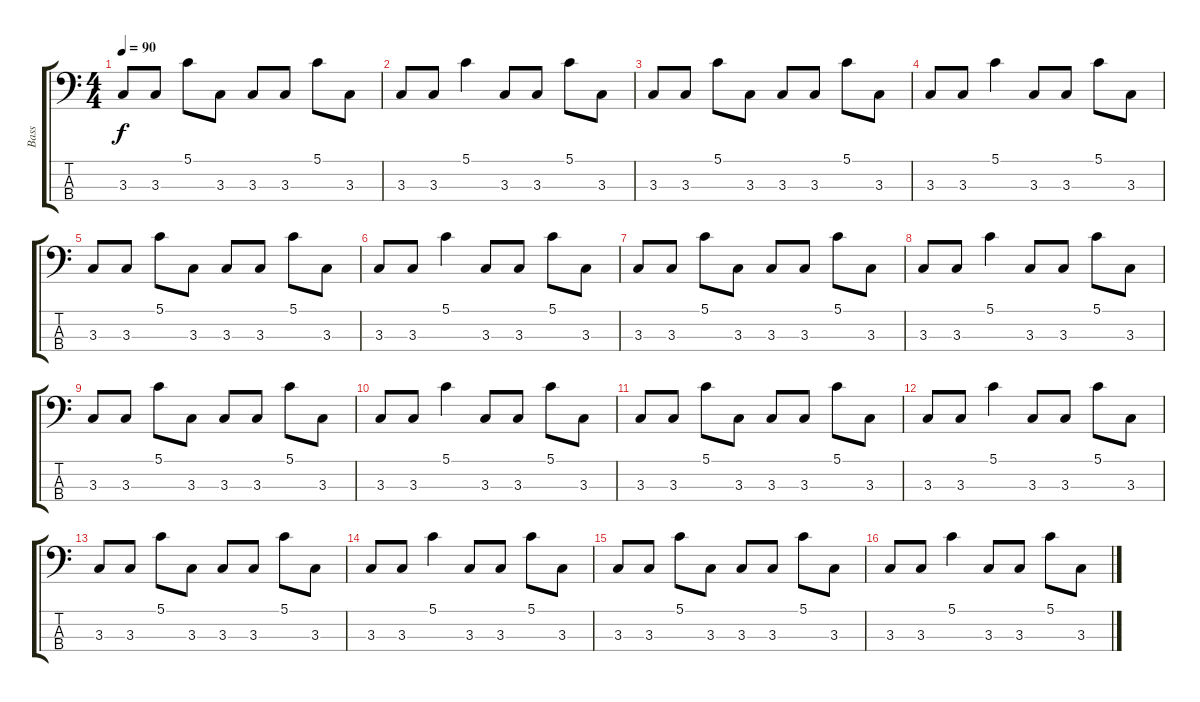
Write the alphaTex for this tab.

\track ("Bass" "Bass") {instrument electricbassfinger}
\staff {score tabs}
\tuning (G2 D2 A1 E1) {hide}
\ts (4 4)
\tempo 90
\clef f4
\ks c
3.3.8{dy f} 3.3.8 5.1.8 3.3.8 3.3.8 3.3.8 5.1.8 3.3.8 |
3.3.8 3.3.8 5.1.4 3.3.8 3.3.8 5.1.8 3.3.8 |
3.3.8 3.3.8 5.1.8 3.3.8 3.3.8 3.3.8 5.1.8 3.3.8 |
3.3.8 3.3.8 5.1.4 3.3.8 3.3.8 5.1.8 3.3.8 |
3.3.8 3.3.8 5.1.8 3.3.8 3.3.8 3.3.8 5.1.8 3.3.8 |
3.3.8 3.3.8 5.1.4 3.3.8 3.3.8 5.1.8 3.3.8 |
3.3.8 3.3.8 5.1.8 3.3.8 3.3.8 3.3.8 5.1.8 3.3.8 |
3.3.8 3.3.8 5.1.4 3.3.8 3.3.8 5.1.8 3.3.8 |
3.3.8 3.3.8 5.1.8 3.3.8 3.3.8 3.3.8 5.1.8 3.3.8 |
3.3.8 3.3.8 5.1.4 3.3.8 3.3.8 5.1.8 3.3.8 |
3.3.8 3.3.8 5.1.8 3.3.8 3.3.8 3.3.8 5.1.8 3.3.8 |
3.3.8 3.3.8 5.1.4 3.3.8 3.3.8 5.1.8 3.3.8 |
3.3.8 3.3.8 5.1.8 3.3.8 3.3.8 3.3.8 5.1.8 3.3.8 |
3.3.8 3.3.8 5.1.4 3.3.8 3.3.8 5.1.8 3.3.8 |
3.3.8 3.3.8 5.1.8 3.3.8 3.3.8 3.3.8 5.1.8 3.3.8 |
3.3.8 3.3.8 5.1.4 3.3.8 3.3.8 5.1.8 3.3.8
